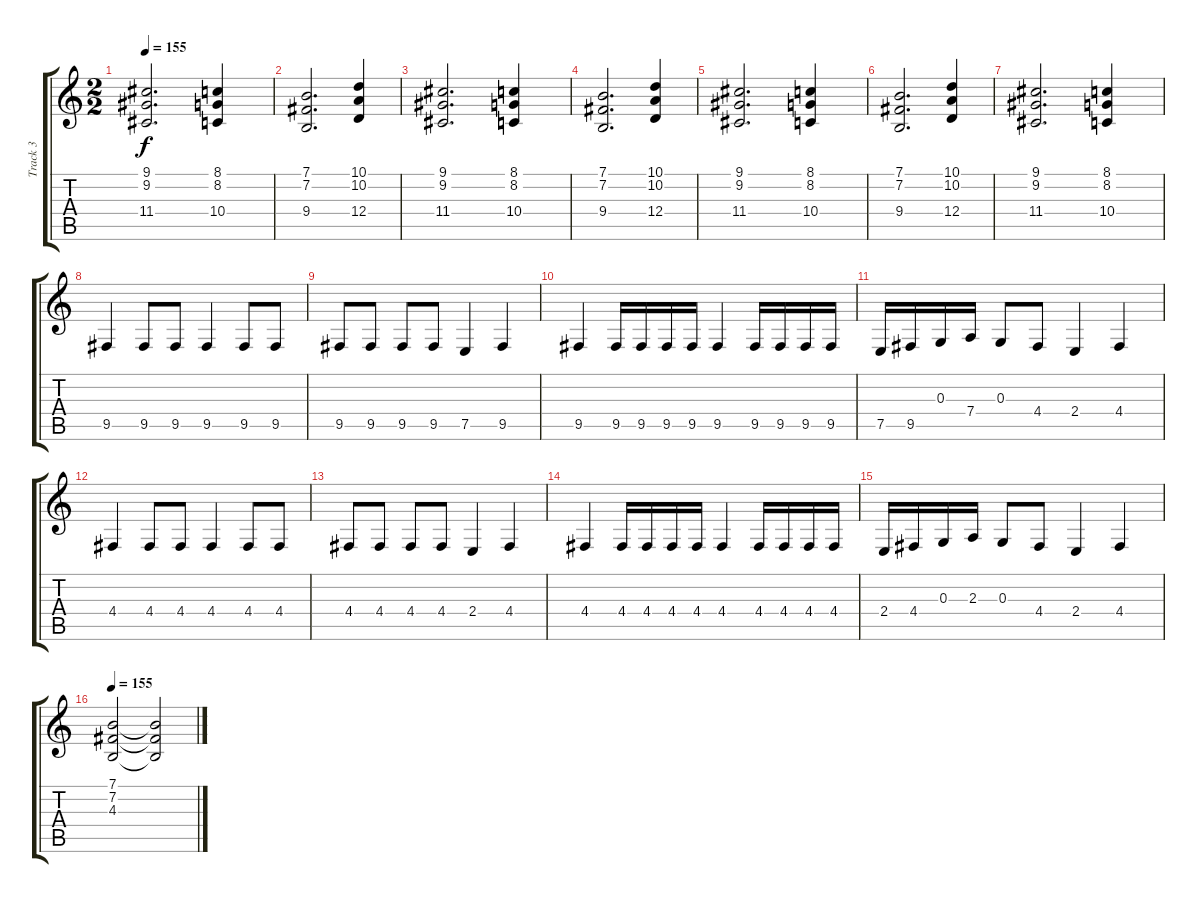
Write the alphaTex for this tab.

\track ("Track 3" "Track 3") {instrument rockorgan}
\staff {score tabs}
\tuning (E4 B3 G3 D3 A2 E2) {hide}
\ts (2 2)
\tempo 155
\clef g2
\ks c
(9.1 9.2 11.4).2{d dy f} (8.1 8.2 10.4).4 |
(7.1 7.2 9.4).2{d} (10.1 10.2 12.4).4 |
(9.1 9.2 11.4).2{d} (8.1 8.2 10.4).4 |
(7.1 7.2 9.4).2{d} (10.1 10.2 12.4).4 |
(9.1 9.2 11.4).2{d} (8.1 8.2 10.4).4 |
(7.1 7.2 9.4).2{d} (10.1 10.2 12.4).4 |
(9.1 9.2 11.4).2{d} (8.1 8.2 10.4).4 |
9.5.4 9.5.8 9.5.8 9.5.4 9.5.8 9.5.8 |
9.5.8 9.5.8 9.5.8 9.5.8 7.5.4 9.5.4 |
9.5.4 9.5.16 9.5.16 9.5.16 9.5.16 9.5.4 9.5.16 9.5.16 9.5.16 9.5.16 |
7.5.16 9.5.16 0.3.16 7.4.16 0.3.8 4.4.8 2.4.4 4.4.4 |
4.4.4 4.4.8 4.4.8 4.4.4 4.4.8 4.4.8 |
4.4.8 4.4.8 4.4.8 4.4.8 2.4.4 4.4.4 |
4.4.4 4.4.16 4.4.16 4.4.16 4.4.16 4.4.4 4.4.16 4.4.16 4.4.16 4.4.16 |
2.4.16 4.4.16 0.3.16 2.3.16 0.3.8 4.4.8 2.4.4 4.4.4 |
\tempo 155
(7.1 7.2 4.3).2 (7.1{t} 7.2{t} 4.3{t}).2
